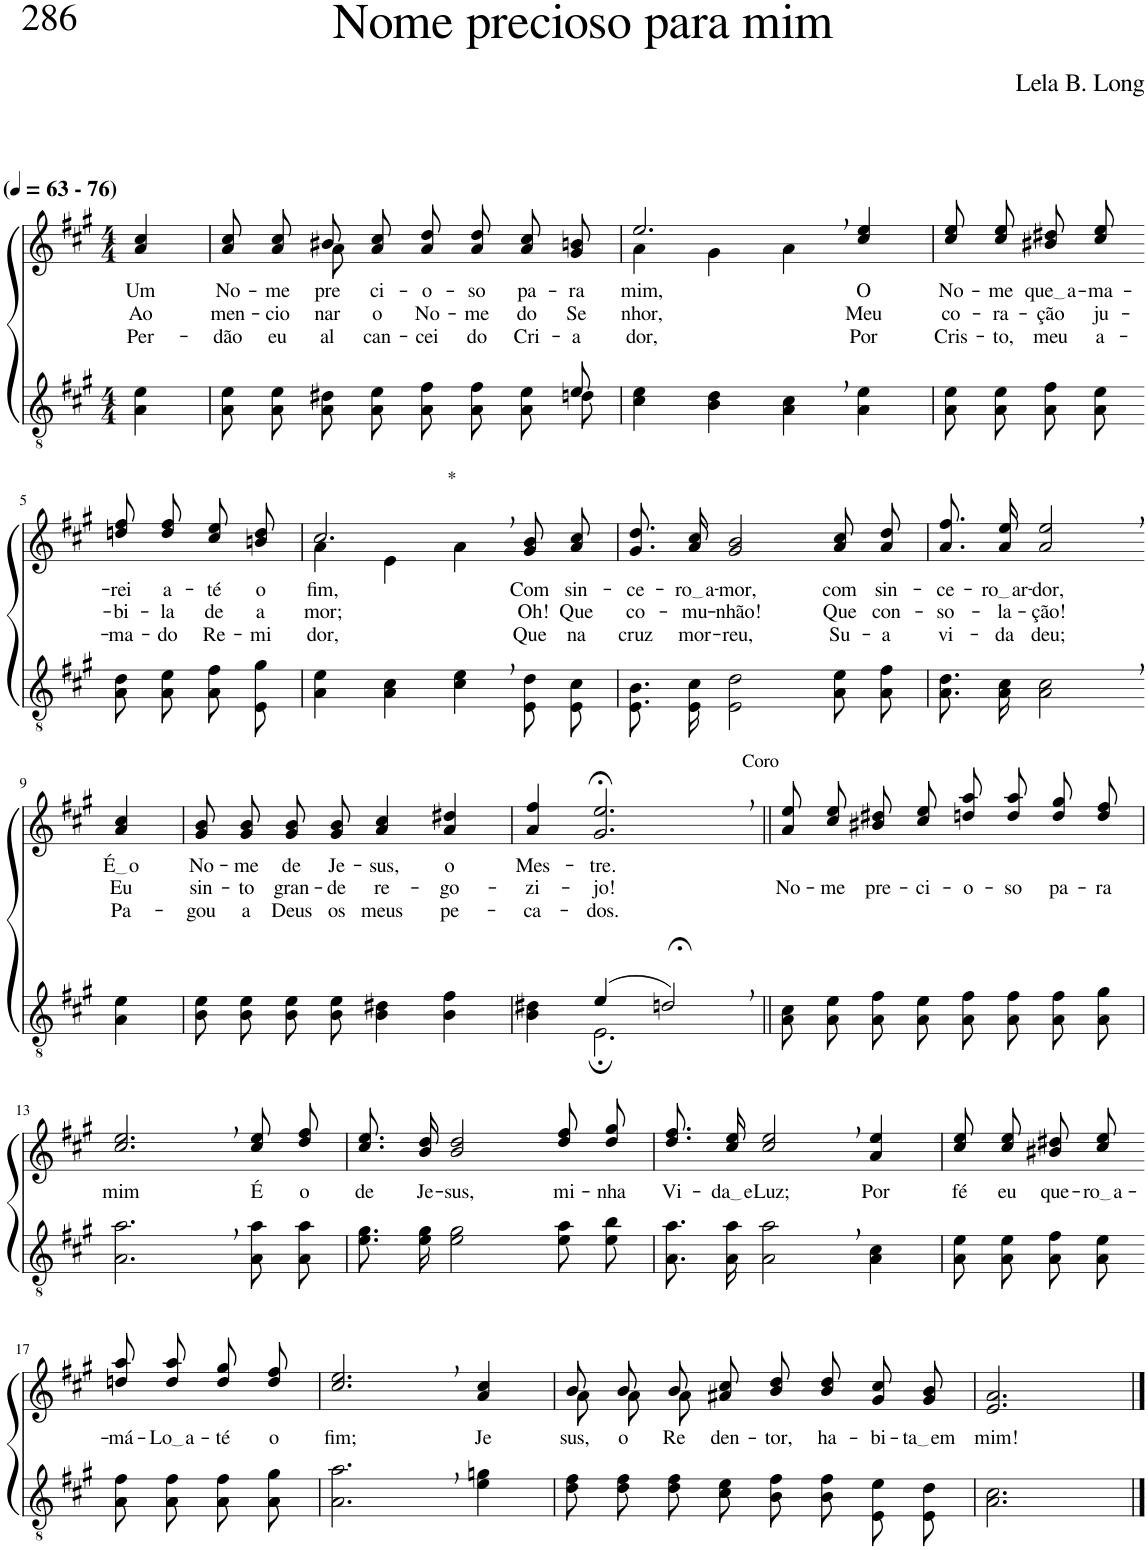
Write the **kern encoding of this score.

**kern	**kern	**text	**text	**text
*part2	*part1	*part1	*part1	*part1
*staff2	*staff1	*staff1	*staff1	*staff1
*I"Parte III e IV	*I"Parte I e II	*	*	*
*clefGv2	*clefG2	*	*	*
*Trd4c7	*Trd4c7	*	*	*
*k[f#c#g#]	*k[f#c#g#]	*	*	*
*M4/4	*M4/4	*	*	*
*MM63	*MM63	*	*	*
=1	=1	=1	=1	=1
!	!LO:TX:a:B:t=(	!	!	!
!	!LO:TX:a:B:t=- 76)	!	!	!
!	!	!LO:LY:b	!LO:LY:b	!LO:LY:b
4A\ 4e\	4a/ 4cc#/	Um	Ao	Per-
=2	=2	=2	=2	=2
*^	*	*	*	*
!	!	!	!LO:LY:b	!LO:LY:b	!LO:LY:b
*	*	*^	*	*	*
2..ryy	8A\ 8e\L	8a\ 8cc#\L	4ryy	No-	men-	-dão
!	!	!	!	!LO:LY:b	!LO:LY:b	!LO:LY:b
.	8A\ 8e\J	8a\ 8cc#\J	.	-me	-cio-	eu
!	!	!	!	!LO:LY:b	!LO:LY:b	!LO:LY:b
.	8A\ 8d#X\L	8b#X\L	8a\	pre-	-nar	al-
!	!	!	!	!LO:LY:b	!LO:LY:b	!LO:LY:b
.	8A\ 8e\J	8a\ 8cc#\J	2ryy	-ci-	o	-can-
!	!	!	!	!LO:LY:b	!LO:LY:b	!LO:LY:b
.	8A\ 8f#\L	8a\ 8dd\L	.	-o-	No-	-cei
!	!	!	!	!LO:LY:b	!LO:LY:b	!LO:LY:b
.	8A\ 8f#\J	8a\ 8dd\J	.	-so	-me	do
!	!	!	!	!LO:LY:b	!LO:LY:b	!LO:LY:b
.	8A\ 8e\L	8a/ 8cc#/L	.	pa-	do	Cri-
!	!	!	!	!LO:LY:b	!LO:LY:b	!LO:LY:b
8e/	8dn\J	8g#/ 8bn/J	8ryy	-ra	Se-	-a-
=3	=3	=3	=3	=3	=3	=3
!	!	!	!	!LO:LY:b	!LO:LY:b	!LO:LY:b
*v	*v	*	*	*	*	*
4c#\ 4e\	2.ee,/	4a\	mim,	-nhor,	dor,
4B\ 4d\	.	4g#\	.	.	.
4A\, 4c#\,	.	4a\	.	.	.
!	!	!	!LO:LY:b	!LO:LY:b	!LO:LY:b
4A\ 4e\	4cc#/ 4ee/	4ryy	O	Meu	Por
=4	=4	=4	=4	=4	=4
!	!	!	!LO:LY:b	!LO:LY:b	!LO:LY:b
*	*v	*v	*	*	*
8A\ 8e\L	8cc#\ 8ee\L	No-	co-	Cris-
!	!	!LO:LY:b	!LO:LY:b	!LO:LY:b
8A\ 8e\J	8cc#\ 8ee\J	-me	-ra-	-to,
!	!	!LO:LY:b	!LO:LY:b	!LO:LY:b
8A\ 8f#\L	8b#X\ 8dd#X\L	que a	-ção	meu
!	!	!LO:LY:b	!LO:LY:b	!LO:LY:b
8A\ 8e\J	8cc#\ 8ee\J	-ma-	ju-	a-
!!LO:LB:g=z
=5-	=5-	=5-	=5-	=5-
!	!	!LO:LY:b	!LO:LY:b	!LO:LY:b
8A\ 8d\L	8ddn\ 8ff#\L	-rei	-bi-	-ma-
!	!	!LO:LY:b	!LO:LY:b	!LO:LY:b
8A\ 8e\J	8dd\ 8ff#\J	a-	-la	-do
!	!	!LO:LY:b	!LO:LY:b	!LO:LY:b
8A\ 8f#\L	8cc#\ 8ee\L	-té	de	Re-
!	!	!LO:LY:b	!LO:LY:b	!LO:LY:b
8E\ 8g#\J	8bn\ 8dd\J	o	a-	-mi-
=6	=6	=6	=6	=6
*	*^	*	*	*
!	!LO:TX:a:t=*	!	!	!	!
!	!	!	!LO:LY:b	!LO:LY:b	!LO:LY:b
4A\ 4e\	2.cc#,/	4a\	fim,	-mor;	-dor,
4A\ 4c#\	.	4e\	.	.	.
4c#\, 4e\,	.	4a\	.	.	.
!	!	!	!LO:LY:b	!LO:LY:b	!LO:LY:b
8E/ 8d/L	8g#/ 8b/L	4ryy	Com	Oh!	Que
!	!	!	!LO:LY:b	!LO:LY:b	!LO:LY:b
8E/ 8c#/J	8a/ 8cc#/J	.	sin-	Que	na
*	*v	*v	*	*	*
=7	=7	=7	=7	=7
!	!	!LO:LY:b	!LO:LY:b	!LO:LY:b
8.E/ 8.B/L	8.g#/ 8.dd/L	-ce-	co-	cruz
!	!	!LO:LY:b	!LO:LY:b	!LO:LY:b
16E/ 16c#/Jk	16a/ 16cc#/Jk	ro a	-mu-	mor-
!	!	!LO:LY:b	!LO:LY:b	!LO:LY:b
2E\ 2d\	2g#/ 2b/	-mor,	-nhão!	-reu,
!	!	!LO:LY:b	!LO:LY:b	!LO:LY:b
8A\ 8e\L	8a\ 8cc#\L	com	Que	Su-
!	!	!LO:LY:b	!LO:LY:b	!LO:LY:b
8A\ 8f#\J	8a\ 8dd\J	sin-	con-	-a
=8	=8	=8	=8	=8
!	!	!LO:LY:b	!LO:LY:b	!LO:LY:b
8.A\ 8.d\L	8.a\ 8.ff#\L	-ce-	-so-	vi-
!	!	!LO:LY:b	!LO:LY:b	!LO:LY:b
16A\ 16c#\Jk	16a\ 16ee\Jk	ro ar	-la-	-da
!	!	!LO:LY:b	!LO:LY:b	!LO:LY:b
2A\, 2c#\,	2a/, 2ee/,	-dor,	-ção!	deu;
!!LO:LB:g=z
=9-	=9-	=9-	=9-	=9-
!	!	!LO:LY:b	!LO:LY:b	!LO:LY:b
4A\ 4e\	4a/ 4cc#/	É o	Eu	Pa-
=10	=10	=10	=10	=10
!	!	!LO:LY:b	!LO:LY:b	!LO:LY:b
8B\ 8e\L	8g#/ 8b/L	No-	sin-	-gou
!	!	!LO:LY:b	!LO:LY:b	!LO:LY:b
8B\ 8e\J	8g#/ 8b/J	-me	-to	a
!	!	!LO:LY:b	!LO:LY:b	!LO:LY:b
8B\ 8e\L	8g#/ 8b/L	de	gran-	Deus
!	!	!LO:LY:b	!LO:LY:b	!LO:LY:b
8B\ 8e\J	8g#/ 8b/J	Je-	-de	os
!	!	!LO:LY:b	!LO:LY:b	!LO:LY:b
4B\ 4d#X\	4a/ 4cc#/	-sus,	re-	meus
!	!	!LO:LY:b	!LO:LY:b	!LO:LY:b
4B\ 4f#\	4a/ 4dd#X/	o	-go-	pe-
=11	=11	=11	=11	=11
*^	*	*	*	*
!	!	!	!LO:LY:b	!LO:LY:b	!LO:LY:b
4ryy	4B\ 4d#X\	4a/ 4ff#/	Mes-	-zi-	-ca-
!	!	!	!LO:LY:b	!LO:LY:b	!LO:LY:b
(4e/	2.E;\	2.g#/;<, 2.ee/;<,	-tre.	-jo!	-dos.
2dn;<,/)	.	.	.	.	.
*v	*v	*	*	*	*
=12||	=12||	=12||	=12||	=12||
!	!LO:TX:a:t=Coro	!	!	!
!	!	!	!LO:LY:b	!
8A\ 8c#\L	8a\ 8ee\L	.	No-	.
!	!	!	!LO:LY:b	!
8A\ 8e\J	8cc#\ 8ee\J	.	-me	.
!	!	!	!LO:LY:b	!
8A\ 8f#\L	8b#X\ 8dd#X\L	.	pre-	.
!	!	!	!LO:LY:b	!
8A\ 8e\J	8cc#\ 8ee\J	.	-ci-	.
!	!	!	!LO:LY:b	!
8A\ 8f#\L	8ddn\ 8aa\L	.	-o-	.
!	!	!	!LO:LY:b	!
8A\ 8f#\J	8dd\ 8aa\J	.	-so	.
!	!	!	!LO:LY:b	!
8A\ 8f#\L	8dd\ 8gg#\L	.	pa-	.
!	!	!	!LO:LY:b	!
8A\ 8g#\J	8dd\ 8ff#\J	.	-ra	.
!!LO:LB:g=z
=13	=13	=13	=13	=13
!	!	!LO:LY:b	!	!
2.A\, 2.a\,	2.cc#/, 2.ee/,	mim	.	.
!	!	!LO:LY:b	!	!
8A\ 8a\L	8cc#\ 8ee\L	É	.	.
!	!	!LO:LY:b	!	!
8A\ 8a\J	8dd\ 8ff#\J	o	.	.
=14	=14	=14	=14	=14
!	!	!LO:LY:b	!	!
8.e\ 8.g#\L	8.cc#\ 8.ee\L	de	.	.
!	!	!LO:LY:b	!	!
16e\ 16g#\Jk	16b\ 16dd\Jk	Je-	.	.
!	!	!LO:LY:b	!	!
2e\ 2g#\	2b/ 2dd/	-sus,	.	.
!	!	!LO:LY:b	!	!
8e\ 8a\L	8dd\ 8ff#\L	mi-	.	.
!	!	!LO:LY:b	!	!
8e\ 8b\J	8dd\ 8gg#\J	-nha	.	.
=15	=15	=15	=15	=15
!	!	!LO:LY:b	!	!
8.A\ 8.a\L	8.dd\ 8.ff#\L	Vi-	.	.
!	!	!LO:LY:b	!	!
16A\ 16a\Jk	16cc#\ 16ee\Jk	da e	.	.
!	!	!LO:LY:b	!	!
2A\, 2a\,	2cc#/, 2ee/,	Luz;	.	.
!	!	!LO:LY:b	!	!
4A\ 4c#\	4a/ 4ee/	Por	.	.
=16	=16	=16	=16	=16
!	!	!LO:LY:b	!	!
8A\ 8e\L	8cc#\ 8ee\L	fé	.	.
!	!	!LO:LY:b	!	!
8A\ 8e\J	8cc#\ 8ee\J	eu	.	.
!	!	!LO:LY:b	!	!
8A\ 8f#\L	8b#X\ 8dd#X\L	que-	.	.
!	!	!LO:LY:b	!	!
8A\ 8e\J	8cc#\ 8ee\J	ro a	.	.
!!LO:LB:g=z
=17-	=17-	=17-	=17-	=17-
!	!	!LO:LY:b	!	!
8A\ 8f#\L	8ddn\ 8aa\L	-má-	.	.
!	!	!LO:LY:b	!	!
8A\ 8f#\J	8dd\ 8aa\J	Lo a	.	.
!	!	!LO:LY:b	!	!
8A\ 8f#\L	8dd\ 8gg#\L	-té	.	.
!	!	!LO:LY:b	!	!
8A\ 8g#\J	8dd\ 8ff#\J	o	.	.
=18	=18	=18	=18	=18
!	!	!LO:LY:b	!	!
2.A\, 2.a\,	2.cc#/, 2.ee/,	fim;	.	.
!	!	!LO:LY:b	!	!
4e\ 4gn\	4a/ 4cc#/	Je-	.	.
=19	=19	=19	=19	=19
*	*^	*	*	*
!	!	!	!LO:LY:b	!	!
8d\ 8f#\L	8b/L	8a\	-sus,	.	.
!	!	!	!LO:LY:b	!	!
8d\ 8f#\J	8b/J	8a\L	o	.	.
!	!	!	!LO:LY:b	!	!
8d\ 8f#\L	8b\L	8a\J	Re-	.	.
!	!	!	!LO:LY:b	!	!
8c#\ 8e\J	8a#X\ 8cc#\J	2ryy	-den-	.	.
!	!	!	!LO:LY:b	!	!
8B\ 8f#\L	8b\ 8dd\L	.	-tor,	.	.
!	!	!	!LO:LY:b	!	!
8B\ 8f#\J	8b\ 8dd\J	.	ha-	.	.
!	!	!	!LO:LY:b	!	!
8E/ 8e/L	8g#/ 8cc#/L	.	-bi-	.	.
!	!	!	!LO:LY:b	!	!
8E/ 8d/J	8g#/ 8b/J	8ryy	ta em	.	.
=20	=20	=20	=20	=20	=20
!	!	!	!LO:LY:b	!	!
*	*v	*v	*	*	*
2.A\ 2.c#\	2.e/ 2.a/	mim!	.	.
==	==	==	==	==
*-	*-	*-	*-	*-
